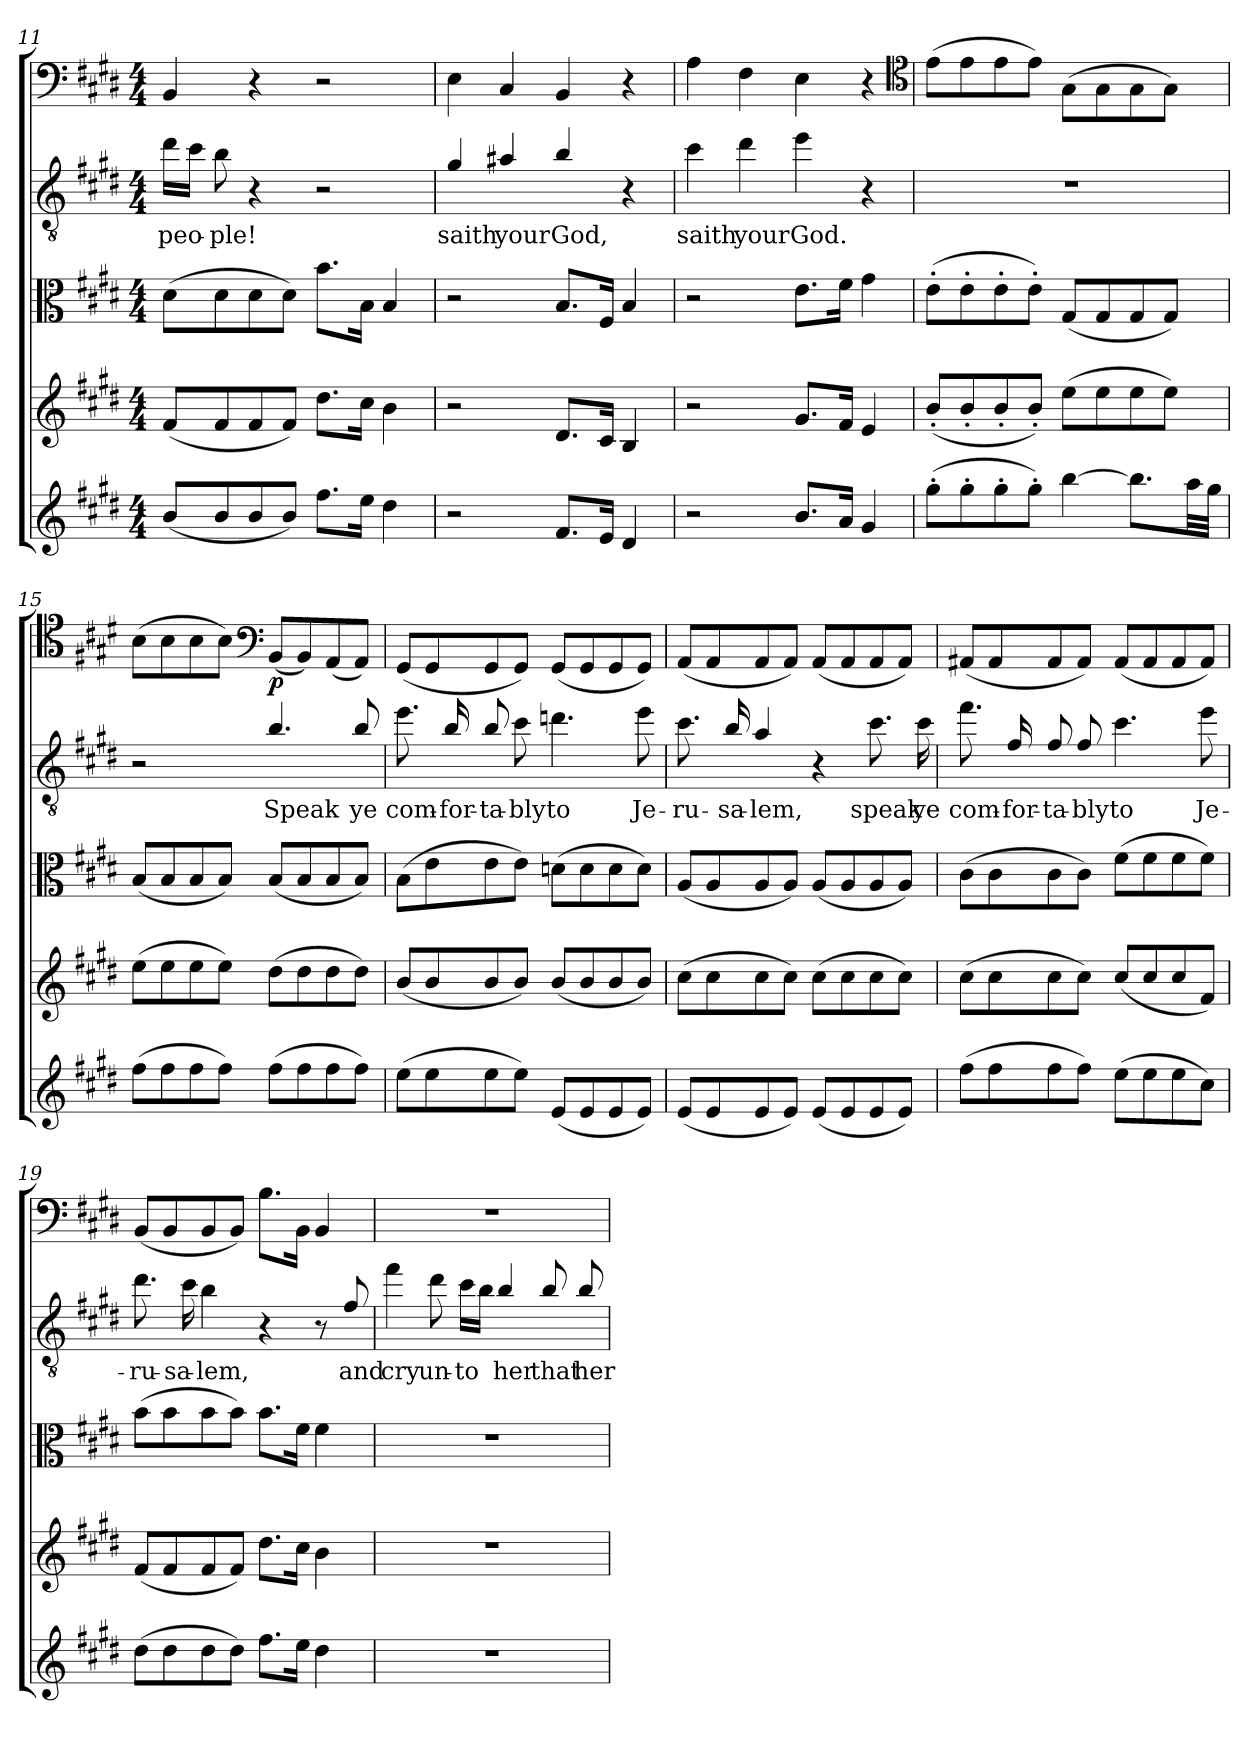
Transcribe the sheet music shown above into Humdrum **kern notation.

**kern	**kern	**kern	**kern	**text	**kern	**dynam
*part5	*part4	*part3	*part2	*part2	*part1	*part1
*staff5	*staff4	*staff3	*staff2	*staff2	*staff1	*staff1
*clefG2	*clefG2	*clefC3	*clefGv2	*	*clefF4	*
*k[f#c#g#d#]	*k[f#c#g#d#]	*k[f#c#g#d#]	*k[f#c#g#d#]	*	*k[f#c#g#d#]	*
*E:	*E:	*E:	*E:	*	*E:	*
*M4/4	*M4/4	*M4/4	*M4/4	*	*M4/4	*
=11	=11	=11	=11	=11	=11	=11
(8b/L	(8f#/L	(8d#\L	16dd#\LL	peo-	4BB/	.
.	.	.	16cc#\JJ	.	.	.
8b/	8f#/	8d#\	8b\	-ple!	.	.
8b/	8f#/	8d#\	4r	.	4r	.
8b/J)	8f#/J)	8d#\J)	.	.	.	.
8.ff#\L	8.dd#\L	8.b\L	2r	.	2r	.
16ee\Jk	16cc#\Jk	16B\Jk	.	.	.	.
4dd#\	4b\	4B/	.	.	.	.
=12	=12	=12	=12	=12	=12	=12
2r	2r	2r	4g#/	saith	4E\	.
.	.	.	4a#X/	your	4C#/	.
8.f#/L	8.d#/L	8.B/L	4b/	God,	4BB/	.
16e/Jk	16c#/Jk	16F#/Jk	.	.	.	.
4d#/	4B/	4B/	4r	.	4r	.
=13	=13	=13	=13	=13	=13	=13
2r	2r	2r	4cc#\	saith	4A\	.
.	.	.	4dd#\	your	4F#\	.
8.b/L	8.g#/L	8.e\L	4ee\	God.	4E\	.
16a/Jk	16f#/Jk	16f#\Jk	.	.	.	.
4g#/	4e/	4g#\	4r	.	4r	.
*	*	*	*	*	*clefC4	*
=14	=14	=14	=14	=14	=14	=14
(8gg#'\L	(8b'/L	(8e'\L	1r	.	(8e\L	.
8gg#'\	8b'/	8e'\	.	.	8e\	.
8gg#'\	8b'/	8e'\	.	.	8e\	.
8gg#'\J)	8b'/J)	8e'\J)	.	.	8e\J)	.
[4bb\	(8ee\L	(8G#/L	.	.	(8G#\L	.
.	8ee\	8G#/	.	.	8G#\	.
8.bb\L]	8ee\	8G#/	.	.	8G#\	.
.	8ee\J)	8G#/J)	.	.	8G#\J)	.
32aa\LL	.	.	.	.	.	.
32gg#\JJJ	.	.	.	.	.	.
=15	=15	=15	=15	=15	=15	=15
(8ff#\L	(8ee\L	(8B/L	2r	.	(8B\L	.
8ff#\	8ee\	8B/	.	.	8B\	.
8ff#\	8ee\	8B/	.	.	8B\	.
8ff#\J)	8ee\J)	8B/J)	.	.	8B\J)	.
*	*	*	*	*	*clefF4	*
(8ff#\L	(8dd#\L	(8B/L	4.b/	Speak	(8BB/L	p
8ff#\	8dd#\	8B/	.	.	8BB/)	.
8ff#\	8dd#\	8B/	.	.	(8AA/	.
8ff#\J)	8dd#\J)	8B/J)	8b/	ye	8AA/J)	.
=16	=16	=16	=16	=16	=16	=16
(8ee\L	(8b/L	(8B\L	8.ee\	com-	(8GG#/L	.
8ee\	8b/	8e\	.	.	8GG#/	.
.	.	.	16b/	-for-	.	.
8ee\	8b/	8e\	8b/	-ta-	8GG#/	.
8ee\J)	8b/J)	8e\J)	8cc#\	-bly	8GG#/J)	.
(8e/L	(8b/L	(8dn\L	4.ddn\	to	(8GG#/L	.
8e/	8b/	8d\	.	.	8GG#/	.
8e/	8b/	8d\	.	.	8GG#/	.
8e/J)	8b/J)	8d\J)	8ee\	Je-	8GG#/J)	.
=17	=17	=17	=17	=17	=17	=17
(8e/L	(8cc#\L	(8A/L	8.cc#\	-ru-	(8AA/L	.
8e/	8cc#\	8A/	.	.	8AA/	.
.	.	.	16b/	-sa-	.	.
8e/	8cc#\	8A/	4a/	-lem,	8AA/	.
8e/J)	8cc#\J)	8A/J)	.	.	8AA/J)	.
(8e/L	(8cc#\L	(8A/L	4r	.	(8AA/L	.
8e/	8cc#\	8A/	.	.	8AA/	.
8e/	8cc#\	8A/	8.cc#\	speak	8AA/	.
8e/J)	8cc#\J)	8A/J)	.	.	8AA/J)	.
.	.	.	16cc#\	ye	.	.
=18	=18	=18	=18	=18	=18	=18
(8ff#\L	(8cc#\L	(8c#\L	8.ff#\	com-	(8AA#X/L	.
8ff#\	8cc#\	8c#\	.	.	8AA#/	.
.	.	.	16f#/	-for-	.	.
8ff#\	8cc#\	8c#\	8f#/	-ta-	8AA#/	.
8ff#\J)	8cc#\J)	8c#\J)	8f#/	-bly	8AA#/J)	.
(8ee\L	(8cc#/L	(8f#\L	4.cc#\	to	(8AA#/L	.
8ee\	8cc#/	8f#\	.	.	8AA#/	.
8ee\	8cc#/	8f#\	.	.	8AA#/	.
8cc#\J)	8f#/J)	8f#\J)	8ee\	Je-	8AA#/J)	.
=19	=19	=19	=19	=19	=19	=19
(8dd#\L	(8f#/L	(8b\L	8.dd#\	-ru-	(8BB/L	.
8dd#\	8f#/	8b\	.	.	8BB/	.
.	.	.	16cc#\	-sa-	.	.
8dd#\	8f#/	8b\	4b\	-lem,	8BB/	.
8dd#\J)	8f#/J)	8b\J)	.	.	8BB/J)	.
8.ff#\L	8.dd#\L	8.b\L	4r	.	8.B\L	.
16ee\Jk	16cc#\Jk	16f#\Jk	.	.	16BB\Jk	.
4dd#\	4b\	4f#\	8r	.	4BB/	.
.	.	.	8f#/	and	.	.
=20	=20	=20	=20	=20	=20	=20
1r	1r	1r	4ff#\	cry	1r	.
.	.	.	8dd#\	un-	.	.
.	.	.	16cc#\LL	-to	.	.
.	.	.	16b\JJ	.	.	.
.	.	.	4b/	her	.	.
.	.	.	8b/	that	.	.
.	.	.	8b/	her	.	.
=	=	=	=	=	=	=
*-	*-	*-	*-	*-	*-	*-
